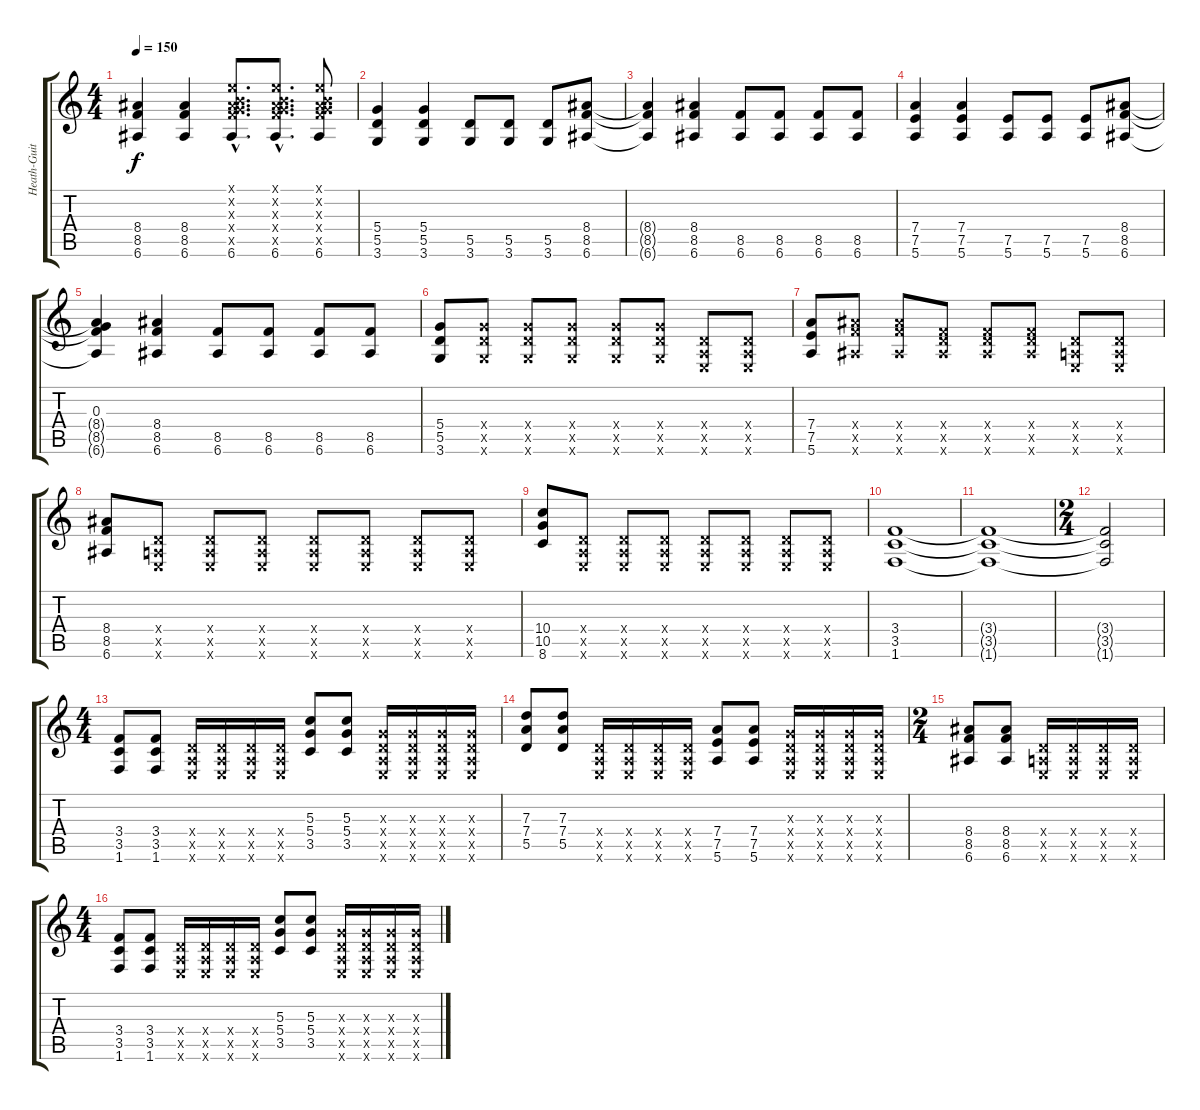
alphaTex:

\track ("Heath-Guitar2" "Heath-Guit") {instrument overdrivenguitar}
\staff {score tabs}
\tuning (E4 B3 G3 D3 A2 E2) {hide}
\ts (4 4)
\tempo 150
\clef g2
\ks c
(8.4{t} 8.5{t} 6.6{t}).4{dy f} (8.4 8.5 6.6).4 (0.1{hac x} 0.2{hac x} 0.3{hac x} 8.4{hac x} 8.5{hac x} 6.6{hac}).8{d} (0.1{hac x} 0.2{hac x} 0.3{hac x} 8.4{hac x} 8.5{hac x} 6.6{hac}).8{d} (0.1{x} 0.2{x} 0.3{x} 8.4{x} 8.5{x} 6.6).8 |
(5.4 5.5 3.6).4 (5.4 5.5 3.6).4 (5.5 3.6).8 (5.5 3.6).8 (5.5 3.6).8 (8.4 8.5 6.6).8 |
(8.4{t} 8.5{t} 6.6{t}).4 (8.4 8.5 6.6).4 (8.5 6.6).8 (8.5 6.6).8 (8.5 6.6).8 (8.5 6.6).8 |
(7.4 7.5 5.6).4 (7.4 7.5 5.6).4 (7.5 5.6).8 (7.5 5.6).8 (7.5 5.6).8 (8.4 8.5 6.6).8 |
(0.3 8.4{t} 8.5{t} 6.6{t}).4 (8.4 8.5 6.6).4 (8.5 6.6).8 (8.5 6.6).8 (8.5 6.6).8 (8.5 6.6).8 |
(5.4 5.5 3.6).8 (5.4{x} 5.5{x} 3.6{x}).8 (5.4{x} 5.5{x} 3.6{x}).8 (5.4{x} 5.5{x} 3.6{x}).8 (5.4{x} 5.5{x} 3.6{x}).8 (5.4{x} 5.5{x} 3.6{x}).8 (0.4{x} 0.5{x} 0.6{x}).8 (0.4{x} 0.5{x} 0.6{x}).8 |
(7.4 7.5 5.6).8 (8.4{x} 8.5{x} 6.6{x}).8 (8.4{x} 8.5{x} 6.6{x}).8 (0.4{x} 8.5{x} 6.6{x}).8 (0.4{x} 8.5{x} 6.6{x}).8 (0.4{x} 8.5{x} 6.6{x}).8 (0.4{x} 0.5{x} 0.6{x}).8 (0.4{x} 0.5{x} 0.6{x}).8 |
(8.4 8.5 6.6).8 (0.4{x} 0.5{x} 0.6{x}).8 (0.4{x} 0.5{x} 0.6{x}).8 (0.4{x} 0.5{x} 0.6{x}).8 (0.4{x} 0.5{x} 0.6{x}).8 (0.4{x} 0.5{x} 0.6{x}).8 (0.4{x} 0.5{x} 0.6{x}).8 (0.4{x} 0.5{x} 0.6{x}).8 |
(10.4 10.5 8.6).8 (0.4{x} 0.5{x} 0.6{x}).8 (0.4{x} 0.5{x} 0.6{x}).8 (0.4{x} 0.5{x} 0.6{x}).8 (0.4{x} 0.5{x} 0.6{x}).8 (0.4{x} 0.5{x} 0.6{x}).8 (0.4{x} 0.5{x} 0.6{x}).8 (0.4{x} 0.5{x} 0.6{x}).8 |
(3.4 3.5 1.6).1 |
(3.4{t} 3.5{t} 1.6{t}).1 |
\ts (2 4)
(3.4{t} 3.5{t} 1.6{t}).2 |
\ts (4 4)
(3.4 3.5 1.6).8 (3.4 3.5 1.6).8 (0.4{x} 0.5{x} 0.6{x}).16 (0.4{x} 0.5{x} 0.6{x}).16 (0.4{x} 0.5{x} 0.6{x}).16 (0.4{x} 0.5{x} 0.6{x}).16 (5.3 5.4 3.5).8 (5.3 5.4 3.5).8 (0.3{x} 0.4{x} 0.5{x} 0.6{x}).16 (0.3{x} 0.4{x} 0.5{x} 0.6{x}).16 (0.3{x} 0.4{x} 0.5{x} 0.6{x}).16 (0.3{x} 0.4{x} 0.5{x} 0.6{x}).16 |
(7.3 7.4 5.5).8 (7.3 7.4 5.5).8 (0.4{x} 0.5{x} 0.6{x}).16 (0.4{x} 0.5{x} 0.6{x}).16 (0.4{x} 0.5{x} 0.6{x}).16 (0.4{x} 0.5{x} 0.6{x}).16 (7.4 7.5 5.6).8 (7.4 7.5 5.6).8 (0.3{x} 0.4{x} 0.5{x} 0.6{x}).16 (0.3{x} 0.4{x} 0.5{x} 0.6{x}).16 (0.3{x} 0.4{x} 0.5{x} 0.6{x}).16 (0.3{x} 0.4{x} 0.5{x} 0.6{x}).16 |
\ts (2 4)
(8.4 8.5 6.6).8 (8.4 8.5 6.6).8 (0.4{x} 0.5{x} 0.6{x}).16 (0.4{x} 0.5{x} 0.6{x}).16 (0.4{x} 0.5{x} 0.6{x}).16 (0.4{x} 0.5{x} 0.6{x}).16 |
\ts (4 4)
(3.4 3.5 1.6).8 (3.4 3.5 1.6).8 (0.4{x} 0.5{x} 0.6{x}).16 (0.4{x} 0.5{x} 0.6{x}).16 (0.4{x} 0.5{x} 0.6{x}).16 (0.4{x} 0.5{x} 0.6{x}).16 (5.3 5.4 3.5).8 (5.3 5.4 3.5).8 (0.3{x} 0.4{x} 0.5{x} 0.6{x}).16 (0.3{x} 0.4{x} 0.5{x} 0.6{x}).16 (0.3{x} 0.4{x} 0.5{x} 0.6{x}).16 (0.3{x} 0.4{x} 0.5{x} 0.6{x}).16
